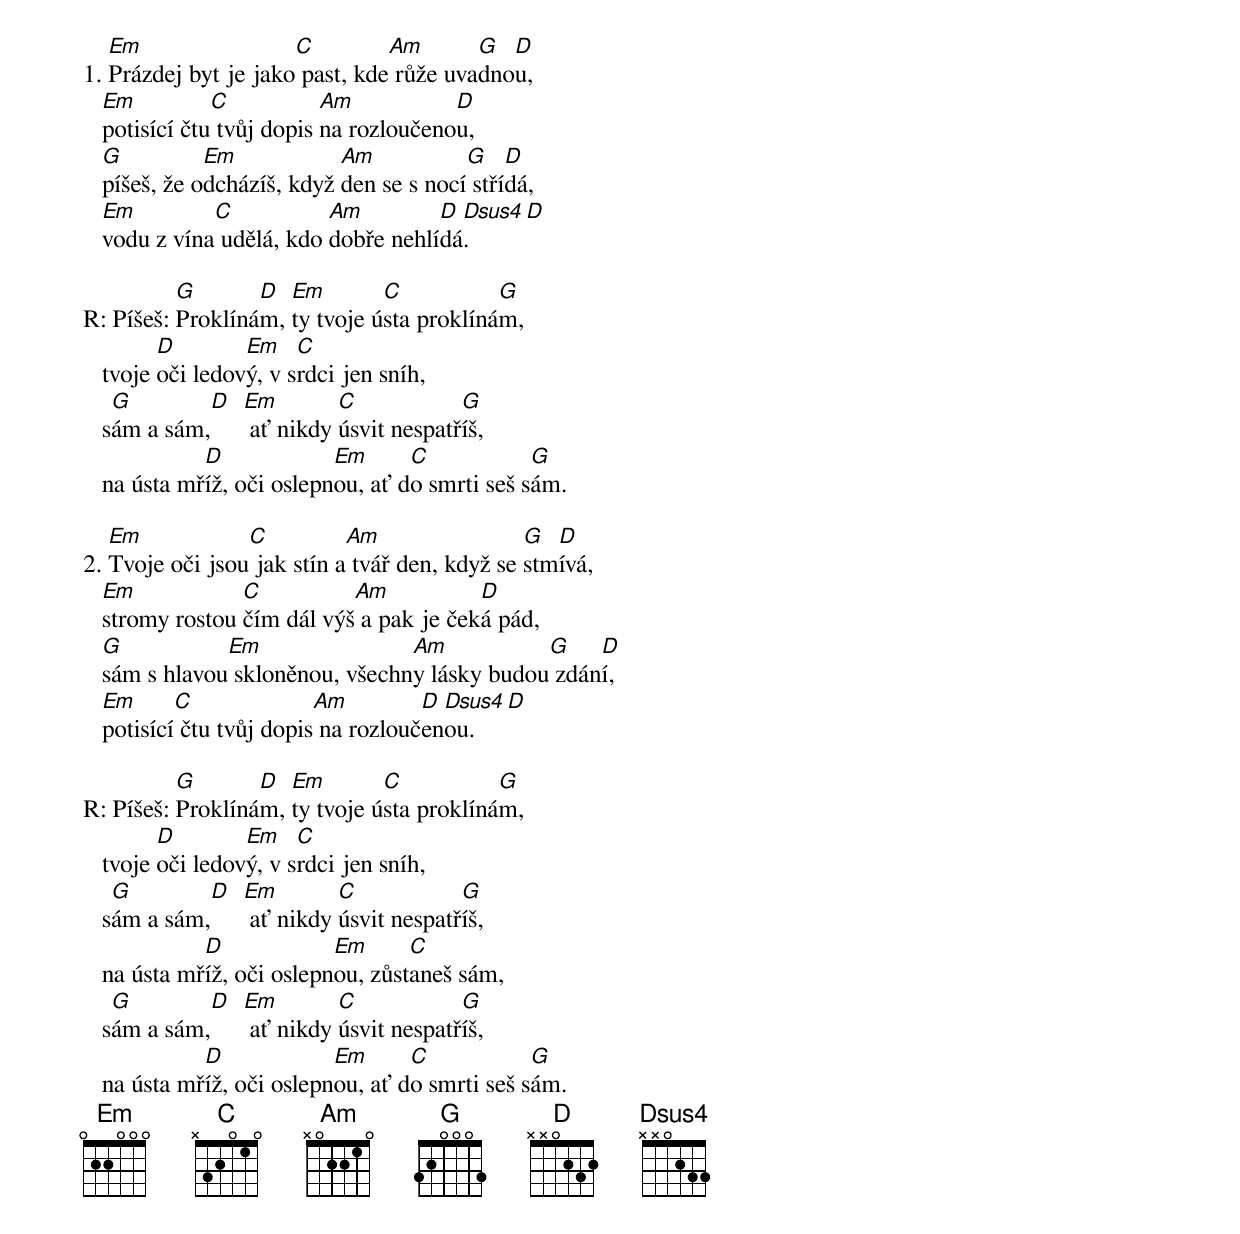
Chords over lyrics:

   Em                 C         Am       G  D
1. Prázdej byt je jako past, kde růže uvadnou,
   Em          C           Am           D
   potisící čtu tvůj dopis na rozloučenou,
   G          Em            Am           G    D
   píšeš, že odcházíš, když den se s nocí střídá,
   Em         C           Am         D Dsus4 D
   vodu z vína udělá, kdo dobře nehlídá.

          G       D  Em        C           G
R: Píšeš: Proklínám, ty tvoje ústa proklínám,
         D        Em    C
   tvoje oči ledový, v srdci jen sníh,
    G        D Em        C            G
   sám a sám,   ať nikdy úsvit nespatříš,
             D             Em      C            G
   na ústa mříž, oči oslepnou, ať do smrti seš sám.

   Em            C          Am                 G  D
2. Tvoje oči jsou jak stín a tvář den, když se stmívá,
   Em            C          Am           D
   stromy rostou čím dál výš a pak je čeká pád,
   G           Em                Am           G    D
   sám s hlavou skloněnou, všechny lásky budou zdání,
   Em      C              Am         D Dsus4 D
   potisící čtu tvůj dopis na rozloučenou.

          G       D  Em        C           G
R: Píšeš: Proklínám, ty tvoje ústa proklínám,
         D        Em    C
   tvoje oči ledový, v srdci jen sníh,
    G        D Em        C            G
   sám a sám,   ať nikdy úsvit nespatříš,
             D             Em      C
   na ústa mříž, oči oslepnou, zůstaneš sám,
    G        D Em        C            G
   sám a sám,   ať nikdy úsvit nespatříš,
             D             Em      C            G
   na ústa mříž, oči oslepnou, ať do smrti seš sám.
